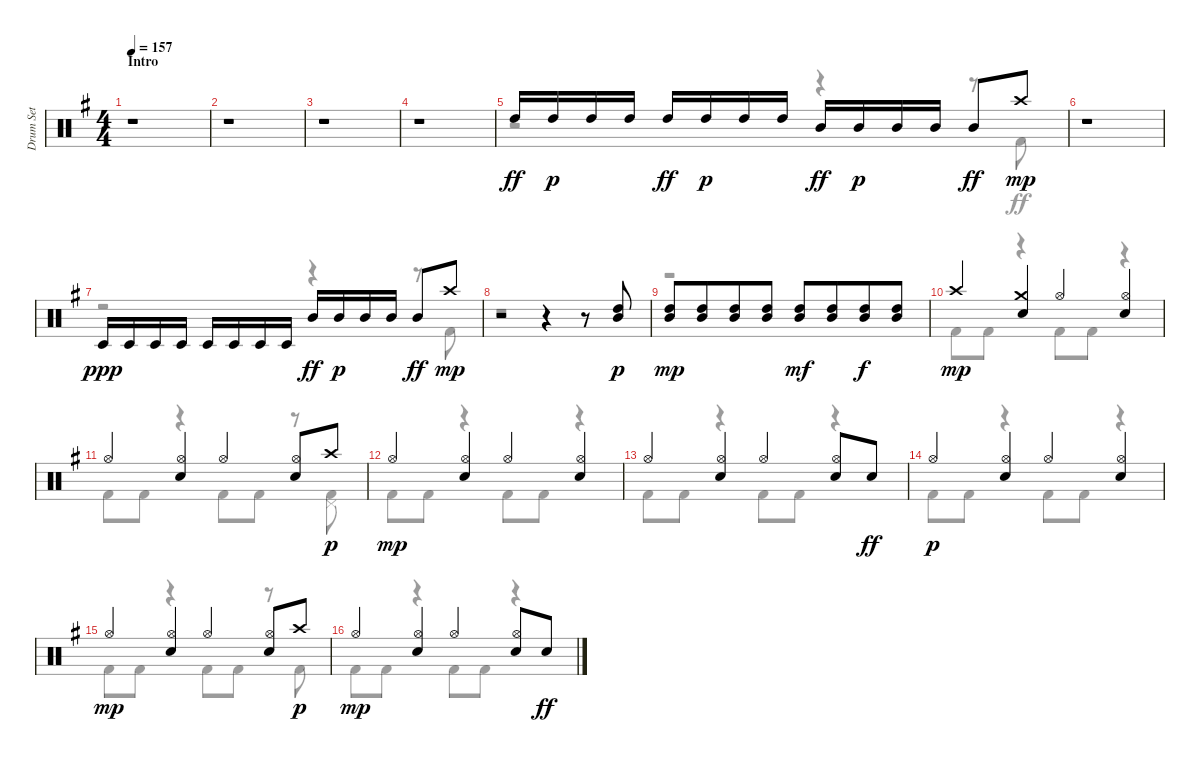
\track ("Drum Set" "Drum Set") {instrument percussion}
\staff {score}
\articulation defaults
\voice
\ts (4 4)
\section ("" "Intro")
\tempo 157
\clef neutral
\ks g
r.1{dy ff} |
r.1 |
r.1 |
r.1 |
"High Tom (hit)".16 "High Tom (hit)".16{dy p} "High Tom (hit)".16 "High Tom (hit)".16 "High Tom (hit)".16{dy ff} "High Tom (hit)".16{dy p} "High Tom (hit)".16 "High Tom (hit)".16 "Mid Tom (hit)".16{dy ff} "Mid Tom (hit)".16{dy p} "Mid Tom (hit)".16 "Mid Tom (hit)".16 "Mid Tom (hit)".8{dy ff} "Crash high (hit)".8{dy mp} |
r.1 |
"Timbale low (hit)".16{dy ppp} "Timbale low (hit)".16 "Timbale low (hit)".16 "Timbale low (hit)".16 "Timbale low (hit)".16 "Timbale low (hit)".16 "Timbale low (hit)".16 "Timbale low (hit)".16 "Mid Tom (hit)".16{dy ff} "Mid Tom (hit)".16{dy p} "Mid Tom (hit)".16 "Mid Tom (hit)".16 "Mid Tom (hit)".8{dy ff} "Crash high (hit)".8{dy mp} |
r.2 r.4 r.8 ("High Tom (hit)" "Mid Tom (hit)").8{dy p} |
("High Tom (hit)" "Mid Tom (hit)").8{dy mp} ("High Tom (hit)" "Mid Tom (hit)").8{beam merge} ("High Tom (hit)" "Mid Tom (hit)").8 ("High Tom (hit)" "Mid Tom (hit)").8 ("High Tom (hit)" "Mid Tom (hit)").8{dy mf} ("High Tom (hit)" "Mid Tom (hit)").8{beam merge} ("High Tom (hit)" "Mid Tom (hit)").8{dy f} ("High Tom (hit)" "Mid Tom (hit)").8 |
"Crash high (hit)".4{dy mp} ("Electric Snare (hit)" "Crash medium (hit)").4 "Hi-Hat (open)".4 ("Electric Snare (hit)" "Hi-Hat (open)").4 |
"Hi-Hat (open)".4 ("Electric Snare (hit)" "Hi-Hat (open)").4 "Hi-Hat (open)".4 ("Electric Snare (hit)" "Hi-Hat (open)").8 "Crash high (hit)".8{dy p} |
"Hi-Hat (open)".4{dy mp} ("Electric Snare (hit)" "Hi-Hat (open)").4 "Hi-Hat (open)".4 ("Electric Snare (hit)" "Hi-Hat (open)").4 |
"Hi-Hat (open)".4 ("Electric Snare (hit)" "Hi-Hat (open)").4 "Hi-Hat (open)".4 ("Electric Snare (hit)" "Hi-Hat (open)").8 "Electric Snare (hit)".8{dy ff} |
"Hi-Hat (open)".4{dy p} ("Electric Snare (hit)" "Hi-Hat (open)").4 "Hi-Hat (open)".4 ("Electric Snare (hit)" "Hi-Hat (open)").4 |
"Hi-Hat (open)".4{dy mp} ("Electric Snare (hit)" "Hi-Hat (open)").4 "Hi-Hat (open)".4 ("Electric Snare (hit)" "Hi-Hat (open)").8 "Crash high (hit)".8{dy p} |
"Hi-Hat (open)".4{dy mp} ("Electric Snare (hit)" "Hi-Hat (open)").4 "Hi-Hat (open)".4 ("Electric Snare (hit)" "Hi-Hat (open)").8 "Electric Snare (hit)".8{dy ff}
\voice
\clef neutral
\ottava regular
\simile none
\ks g
|
|
|
|
r.2 r.4 r.8 "Kick (hit) 2".8 |
|
r.2 r.4 r.8 "Kick (hit) 2".8 |
r.1 |
r.1 |
"Kick (hit) 2".8 "Kick (hit) 2".8 r.4 "Kick (hit) 2".8 "Kick (hit) 2".8 r.4 |
"Kick (hit) 2".8 "Kick (hit) 2".8 r.4 "Kick (hit) 2".8 "Kick (hit) 2".8 r.8 ("Kick (hit) 2" "Pedal Hi-Hat (hit)").8 |
"Kick (hit) 2".8 "Kick (hit) 2".8 r.4 "Kick (hit) 2".8 "Kick (hit) 2".8 r.4 |
"Kick (hit) 2".8 "Kick (hit) 2".8 r.4 "Kick (hit) 2".8 "Kick (hit) 2".8 r.4 |
"Kick (hit) 2".8 "Kick (hit) 2".8 r.4 "Kick (hit) 2".8 "Kick (hit) 2".8 r.4 |
"Kick (hit) 2".8 "Kick (hit) 2".8 r.4 "Kick (hit) 2".8 "Kick (hit) 2".8 r.8 "Kick (hit) 2".8 |
"Kick (hit) 2".8 "Kick (hit) 2".8 r.4 "Kick (hit) 2".8 "Kick (hit) 2".8 r.4
